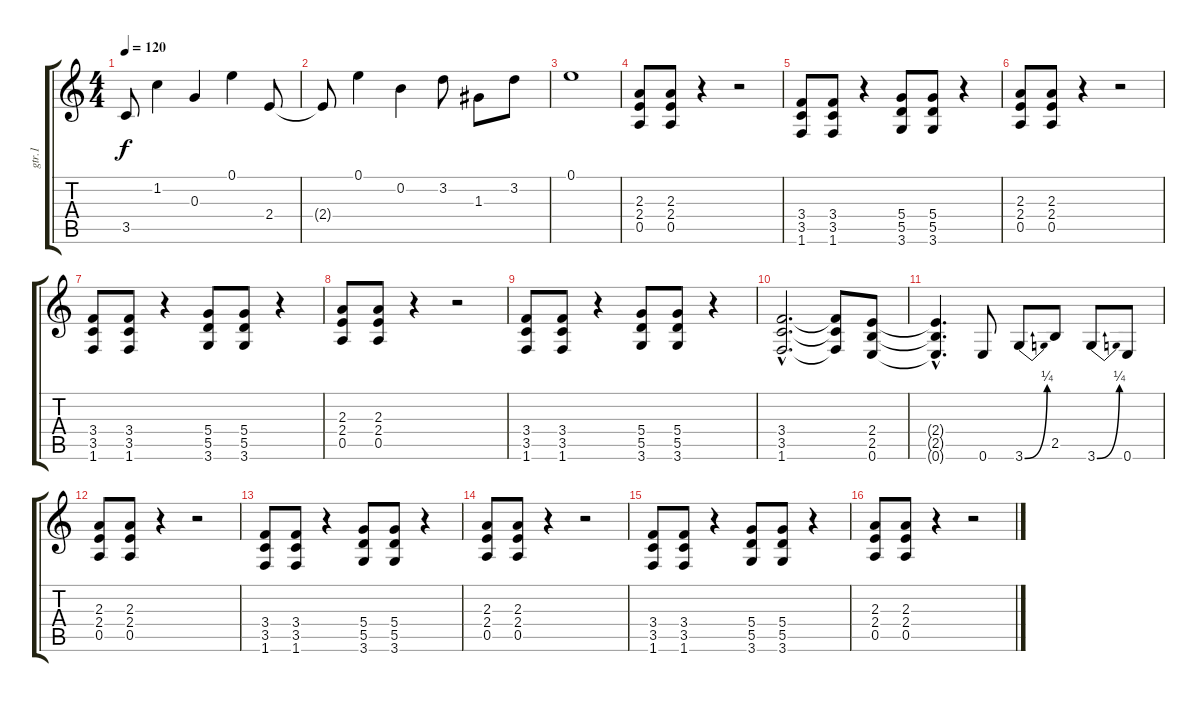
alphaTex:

\track ("gtr.1" "gtr.1") {instrument overdrivenguitar}
\staff {score tabs}
\tuning (E4 B3 G3 D3 A2 E2) {hide}
\ts (4 4)
\tempo 120
\clef g2
\ks c
3.5.8{dy f} 1.2.4 0.3.4 0.1.4 2.4.8 |
2.4{t}.8 0.1.4 0.2.4 3.2.8 1.3.8 3.2.8 |
0.1.1 |
(2.3 2.4 0.5).8{instrument overdrivenguitar} (2.3 2.4 0.5).8 r.4 r.2 |
(3.4 3.5 1.6).8 (3.4 3.5 1.6).8 r.4 (5.4 5.5 3.6).8 (5.4 5.5 3.6).8 r.4 |
(2.3 2.4 0.5).8 (2.3 2.4 0.5).8 r.4 r.2 |
(3.4 3.5 1.6).8 (3.4 3.5 1.6).8 r.4 (5.4 5.5 3.6).8 (5.4 5.5 3.6).8 r.4 |
(2.3 2.4 0.5).8 (2.3 2.4 0.5).8 r.4 r.2 |
(3.4 3.5 1.6).8 (3.4 3.5 1.6).8 r.4 (5.4 5.5 3.6).8 (5.4 5.5 3.6).8 r.4 |
(3.4{hac} 3.5{hac} 1.6{hac}).2{d} (3.4{t} 3.5{t} 1.6{t}).8 (2.4 2.5 0.6).8 |
(2.4{hac t} 2.5{hac t} 0.6{hac t}).4{d} 0.6.8 3.6{be (bend 0 0 60 1)}.8 2.5.8 3.6{be (bend 0 0 60 1)}.8 0.6.8 |
(2.3 2.4 0.5).8 (2.3 2.4 0.5).8 r.4 r.2 |
(3.4 3.5 1.6).8 (3.4 3.5 1.6).8 r.4 (5.4 5.5 3.6).8 (5.4 5.5 3.6).8 r.4 |
(2.3 2.4 0.5).8 (2.3 2.4 0.5).8 r.4 r.2 |
(3.4 3.5 1.6).8 (3.4 3.5 1.6).8 r.4 (5.4 5.5 3.6).8 (5.4 5.5 3.6).8 r.4 |
(2.3 2.4 0.5).8 (2.3 2.4 0.5).8 r.4 r.2
